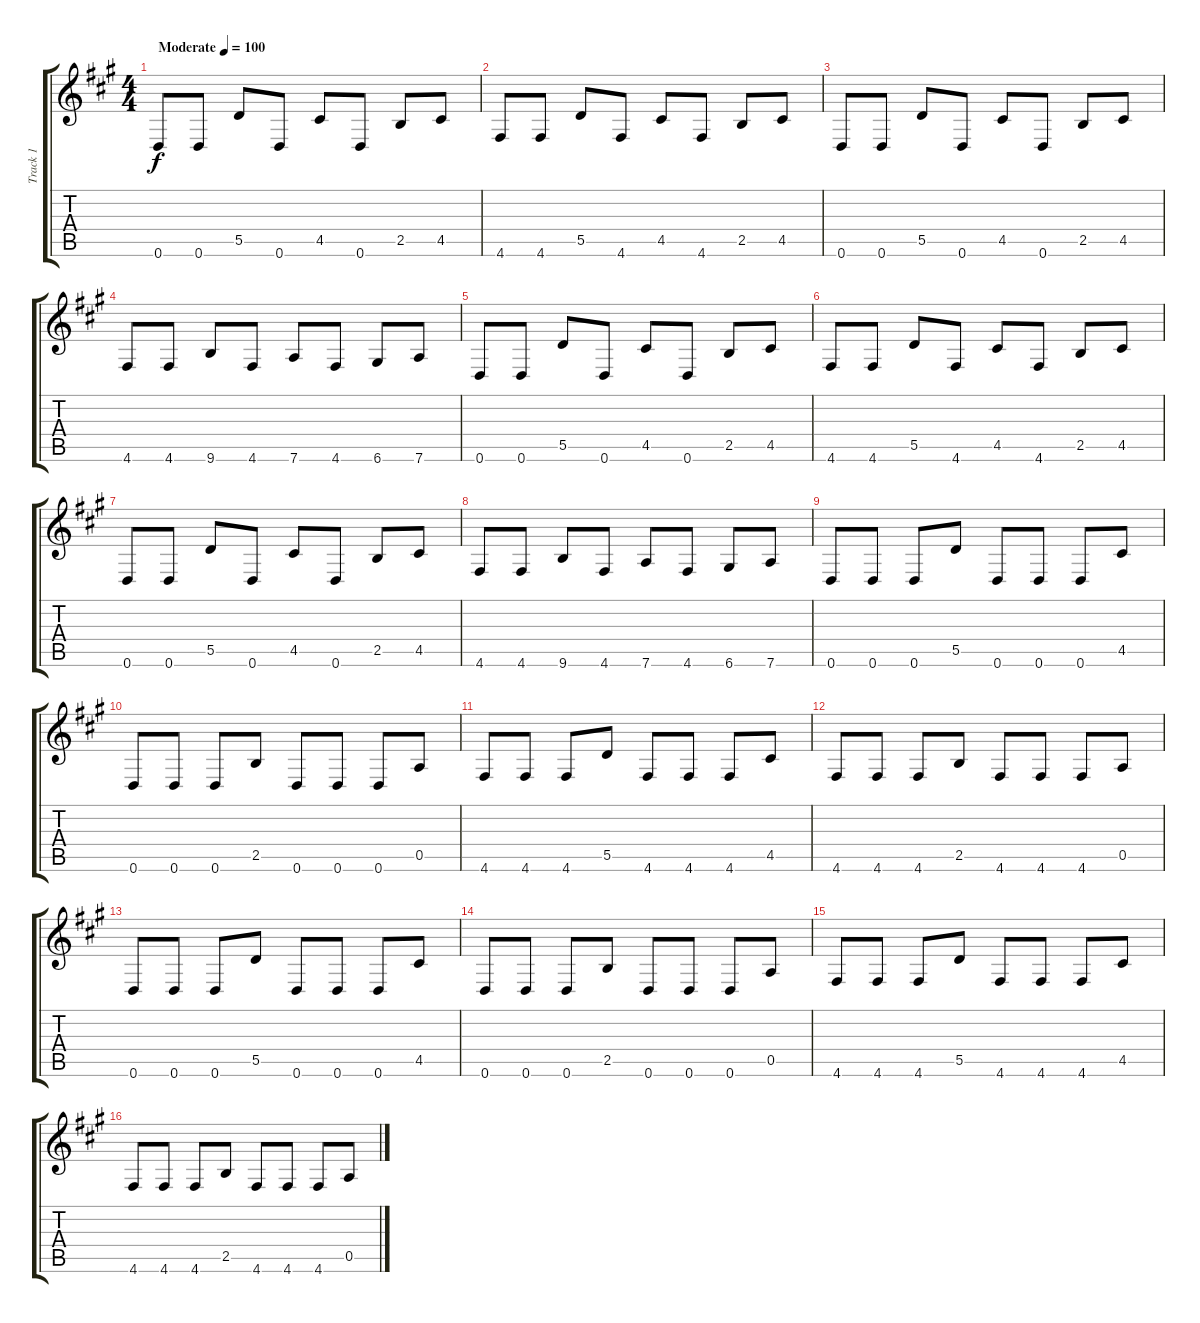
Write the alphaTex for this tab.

\track ("Track 1" "Track 1") {instrument distortionguitar}
\staff {score tabs}
\tuning (E4 B3 G3 D3 A2 D2) {hide}
\ts (4 4)
\tempo (100 "Moderate")
\clef g2
\ks a
0.6.8{dy f instrument distortionguitar} 0.6.8 5.5.8 0.6.8 4.5.8 0.6.8 2.5.8 4.5.8 |
4.6.8 4.6.8 5.5.8 4.6.8 4.5.8 4.6.8 2.5.8 4.5.8 |
0.6.8 0.6.8 5.5.8 0.6.8 4.5.8 0.6.8 2.5.8 4.5.8 |
4.6.8 4.6.8 9.6.8 4.6.8 7.6.8 4.6.8 6.6.8 7.6.8 |
0.6.8 0.6.8 5.5.8 0.6.8 4.5.8 0.6.8 2.5.8 4.5.8 |
4.6.8 4.6.8 5.5.8 4.6.8 4.5.8 4.6.8 2.5.8 4.5.8 |
0.6.8 0.6.8 5.5.8 0.6.8 4.5.8 0.6.8 2.5.8 4.5.8 |
4.6.8 4.6.8 9.6.8 4.6.8 7.6.8 4.6.8 6.6.8 7.6.8 |
0.6.8 0.6.8 0.6.8 5.5.8 0.6.8 0.6.8 0.6.8 4.5.8 |
0.6.8 0.6.8 0.6.8 2.5.8 0.6.8 0.6.8 0.6.8 0.5.8 |
4.6.8 4.6.8 4.6.8 5.5.8 4.6.8 4.6.8 4.6.8 4.5.8 |
4.6.8 4.6.8 4.6.8 2.5.8 4.6.8 4.6.8 4.6.8 0.5.8 |
0.6.8 0.6.8 0.6.8 5.5.8 0.6.8 0.6.8 0.6.8 4.5.8 |
0.6.8 0.6.8 0.6.8 2.5.8 0.6.8 0.6.8 0.6.8 0.5.8 |
4.6.8 4.6.8 4.6.8 5.5.8 4.6.8 4.6.8 4.6.8 4.5.8 |
4.6.8 4.6.8 4.6.8 2.5.8 4.6.8 4.6.8 4.6.8 0.5.8
